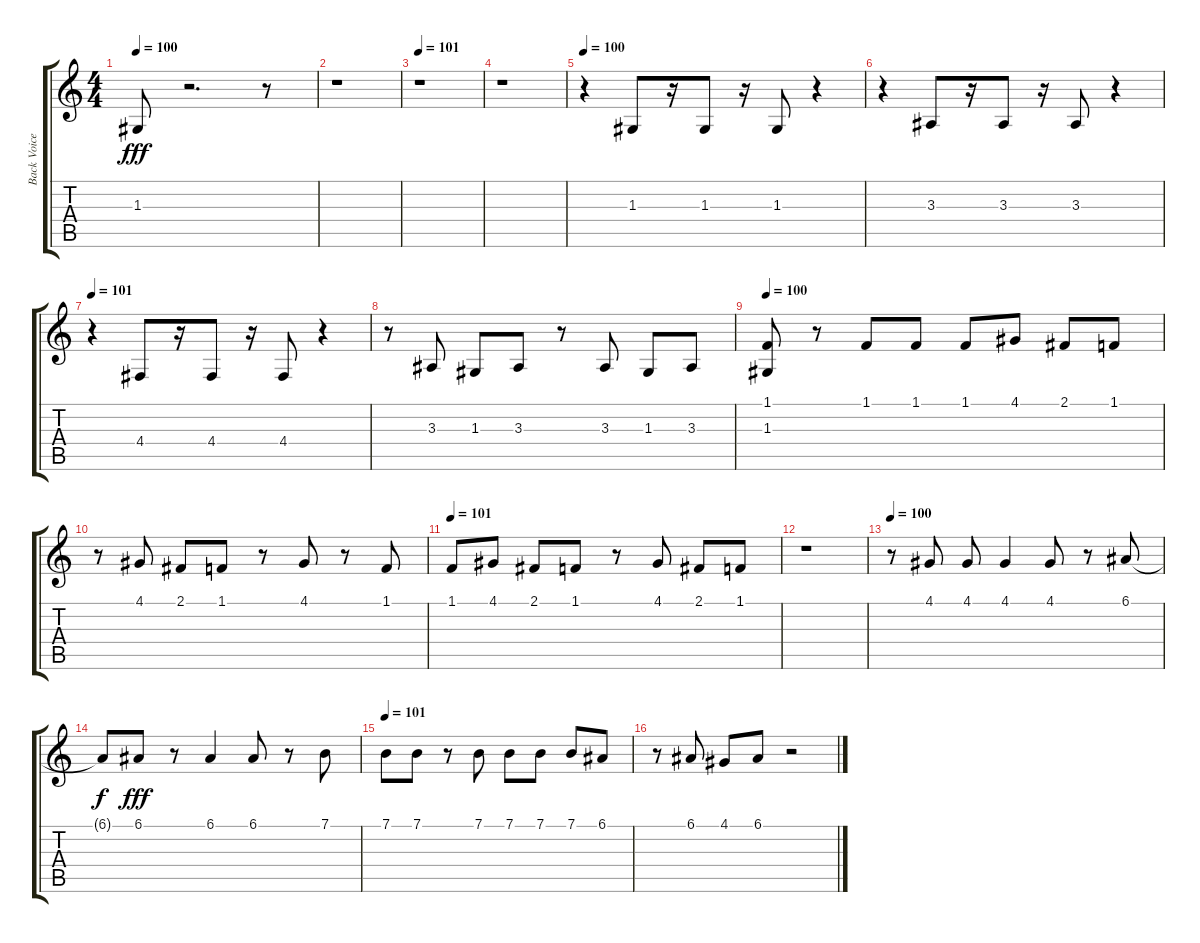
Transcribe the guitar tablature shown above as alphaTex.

\track ("Back Voice" "Back Voice") {instrument brightacousticpiano}
\staff {score tabs}
\tuning (E4 B3 G3 D3 A2 E2) {hide}
\ts (4 4)
\tempo 100
\clef g2
\ks c
1.3.8{dy fff} r.2{d} r.8 |
r.1 |
\tempo 101
r.1 |
r.1 |
\tempo 100
r.4 1.3.8 r.16 1.3.8 r.16 1.3.8 r.4 |
r.4 3.3.8 r.16 3.3.8 r.16 3.3.8 r.4 |
\tempo 101
r.4 4.4.8 r.16 4.4.8 r.16 4.4.8 r.4 |
r.8 3.3.8 1.3.8 3.3.8 r.8 3.3.8 1.3.8 3.3.8 |
\tempo 100
(1.1 1.3).8 r.8 1.1.8 1.1.8 1.1.8 4.1.8 2.1.8 1.1.8 |
r.8 4.1.8 2.1.8 1.1.8 r.8 4.1.8 r.8 1.1.8 |
\tempo 101
1.1.8 4.1.8 2.1.8 1.1.8 r.8 4.1.8 2.1.8 1.1.8 |
r.1 |
\tempo 100
r.8 4.1.8 4.1.8 4.1.4 4.1.8 r.8 6.1.8 |
6.1{t}.8{dy f} 6.1.8{dy fff} r.8 6.1.4 6.1.8 r.8 7.1.8 |
\tempo 101
7.1.8 7.1.8 r.8 7.1.8 7.1.8 7.1.8 7.1.8 6.1.8 |
r.8 6.1.8 4.1.8 6.1.8 r.2
